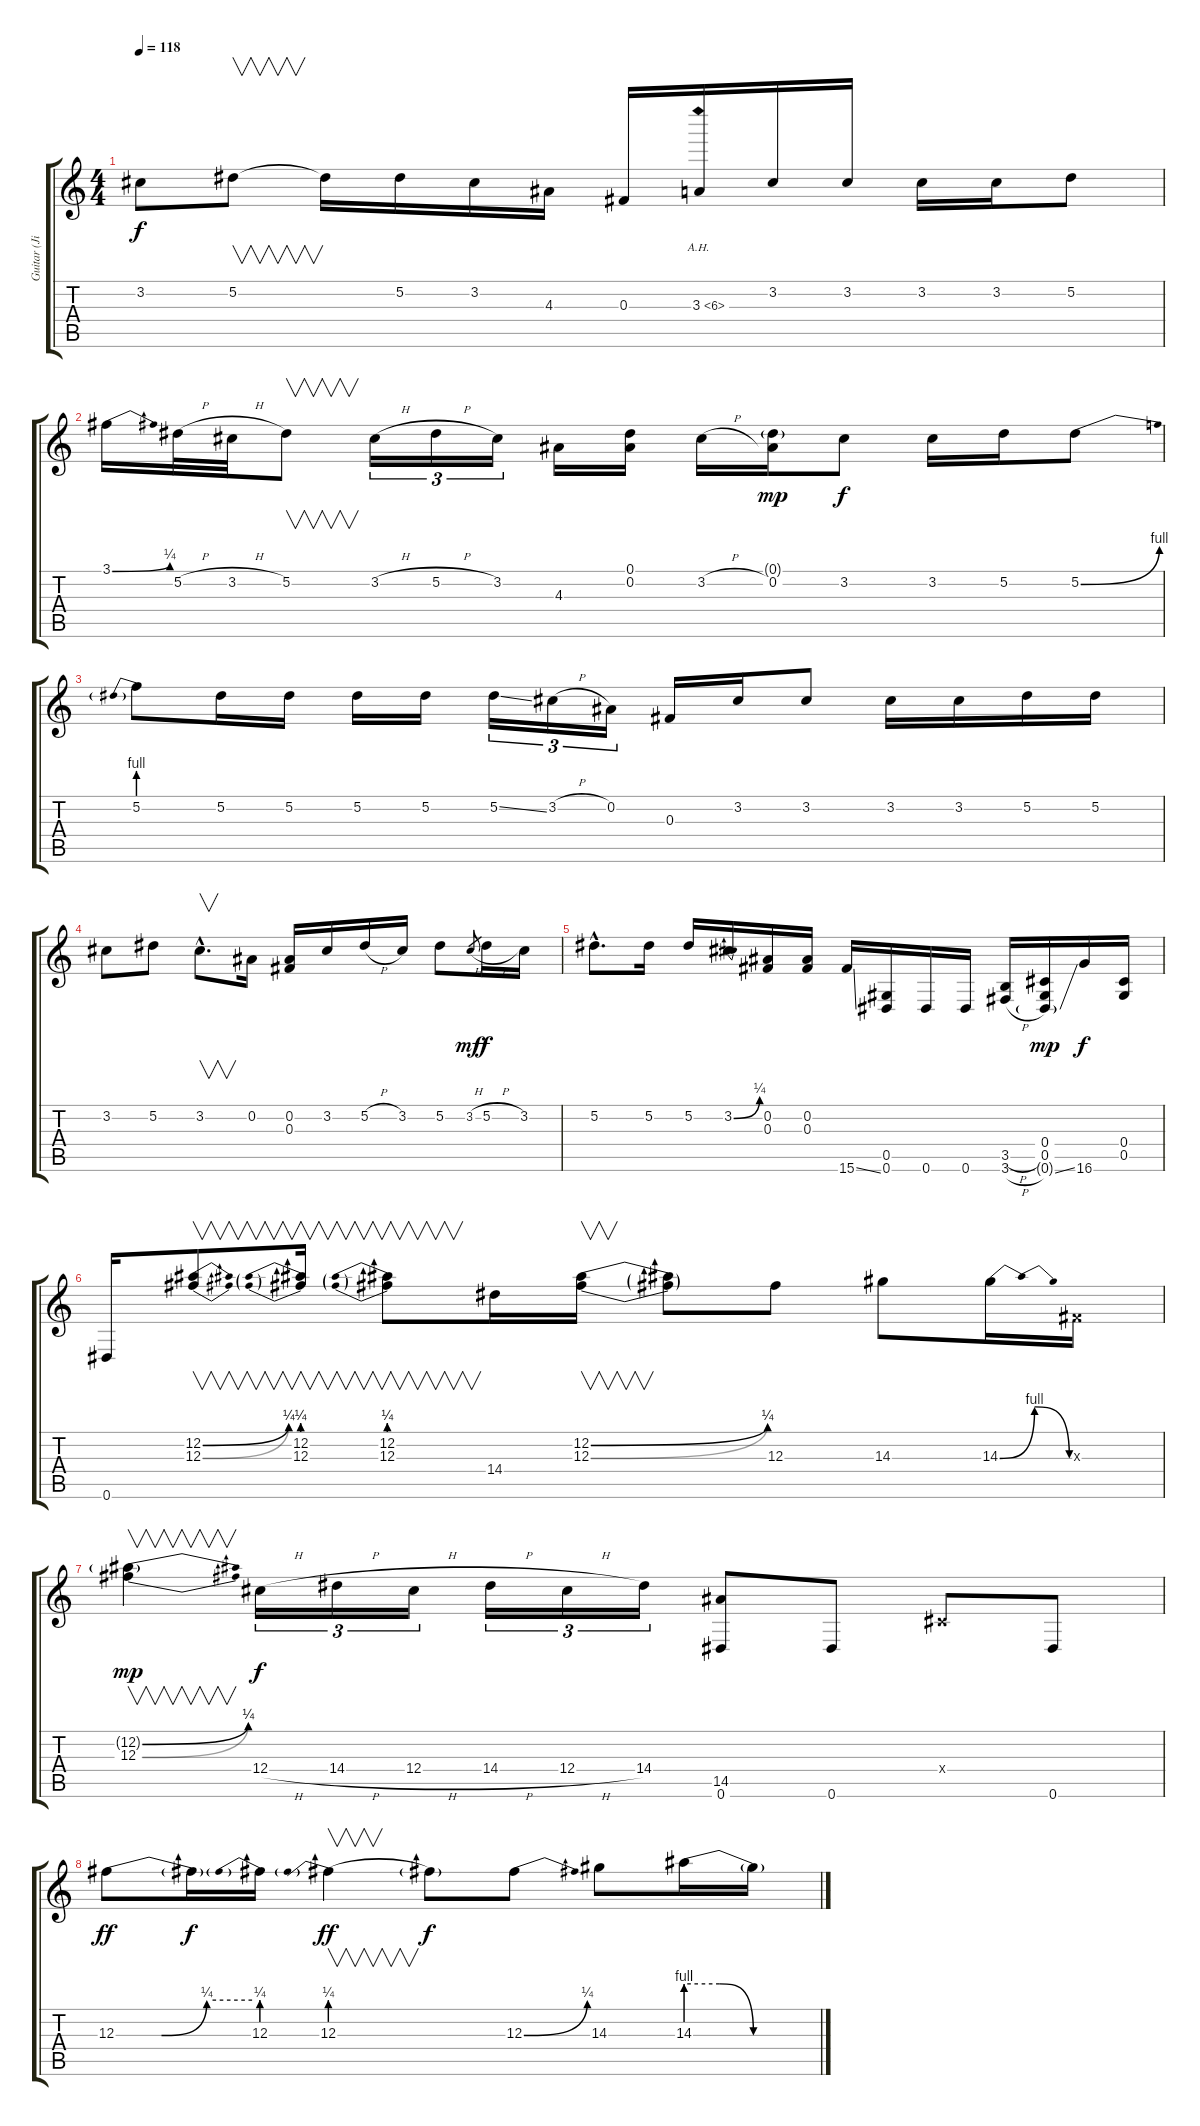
\track ("Guitar (Jimi Hendrix)" "Guitar (Ji") {instrument overdrivenguitar}
\staff {score tabs}
\tuning (Eb4 Bb3 Gb3 Db3 Ab2 Eb2) {hide}
\ts (4 4)
\tempo 118
\clef g2
\ks c
3.2.8{dy f} 5.2.8{v} 5.2{t}.16 5.2.16 3.2.16 4.3.16 0.3.16 3.3{ah 3}.16 3.2.16 3.2.16 3.2.16 3.2.16 5.2.8 |
3.1{be (bend 0 0 60 1)}.16 5.2{h}.32 3.2{h}.32 5.2.8{v} 3.2{h}.16{tu (3 2)} 5.2{h}.16{tu (3 2)} 3.2.16{tu (3 2)} 4.3.16 (0.1 0.2).16 3.2{h}.16 (0.1{g} 0.2).16{dy mp} 3.2.8{dy f} 3.2.16 5.2.16 5.2{be (bend 0 0 60 4)}.8 |
5.2{be (prebend 0 4 60 4)}.8 5.2.16 5.2.16 5.2.16 5.2.16 5.2{ss}.16{tu (3 2)} 3.2{h}.16{tu (3 2)} 0.2.16{tu (3 2)} 0.3.16 3.2.16 3.2.8 3.2.16 3.2.16 5.2.16 5.2.16 |
3.2.8 5.2.8 3.2{hac}.8{v d} 0.2.16 (0.2 0.3).16 3.2.16 5.2{h}.16 3.2.16 5.2.8 3.2{h}.8{gr dy mf} 5.2{h}.16{dy f} 3.2.16 |
5.2{hac}.8{d} 5.2.16 5.2.16 3.2{be (bend 0 0 60 1)}.16 (0.2 0.3).16 (0.2 0.3).16 15.6{ss}.16 (0.5 0.6).16 0.6.16 0.6.16 (3.5{h} 3.6{h}).16 (0.4 0.5 0.6{ss g}).16{dy mp} 16.6.16{dy f} (0.4 0.5).16 |
0.6.16 (12.2{be (bend 0 0 60 1)} 12.3{be (bend 0 0 60 1)}).8{v} (12.2{be (prebend 0 1 60 1)} 12.3{be (prebend 0 1 60 1)}).16{v} (12.2{be (prebend 0 1 60 1)} 12.3{be (prebend 0 1 60 1)}).8{v} 14.4.16 (12.2{be (bend 0 0 60 1)} 12.3{be (bend 0 0 60 1)}).16{v} (12.2{t} 12.3{t}).8 12.3.8 14.3.8 14.3{be (bendrelease 0 0 15 4 30 4 60 0)}.16 0.3{x}.16 |
(12.2{be (bend 0 0 60 1) g} 12.3{be (bend 0 0 60 1)}).4{v dy mp} 12.4{h}.16{tu (3 2) dy f} 14.4{h}.16{tu (3 2)} 12.4{h}.16{tu (3 2)} 14.4{h}.16{tu (3 2)} 12.4{h}.16{tu (3 2)} 14.4.16{tu (3 2)} (14.5 0.6).8 0.6.8 0.4{x}.8 0.6.8 |
12.3{be (custom 0 0 20 0 40 1 60 1)}.8{dy ff} 12.3{t}.16{dy f} 12.3{be (prebend 0 1 60 1)}.16 12.3{be (prebend 0 1 60 1)}.4{v dy ff} 12.3{t}.8{dy f} 12.3{be (bend 0 0 60 1)}.8 14.3.8 14.3{be (custom 0 4 15 4 30 0 60 0)}.16 14.3{t}.16
